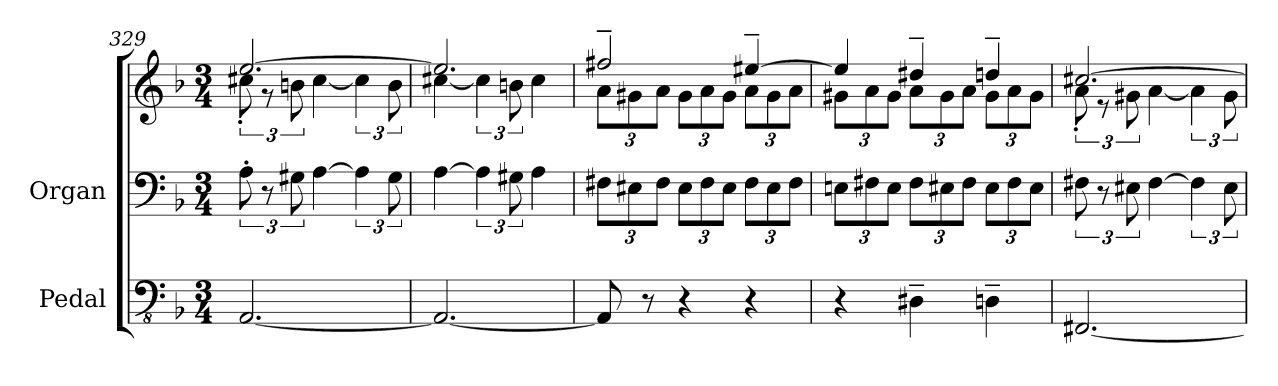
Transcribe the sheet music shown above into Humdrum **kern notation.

**kern	**kern	**kern
*part2	*part1	*part1
*staff3	*staff2	*staff1
*I"Pedal	*I"Organ	*
*clefFv4	*clefF4	*clefG2
*k[b-]	*k[b-]	*k[b-]
*M3/4	*M3/4	*M3/4
=329	=329	=329
*	*	*^
[2.AAA/	12A'\	[2.ee/	12cc#X'\
.	12r	.	12r
.	12G#X\	.	12bn\
.	[4A\	.	[4cc#\
.	6A\]	.	6cc#\]
.	12G#\	.	12b\
=330	=330	=330	=330
2.AAA/_	[4A\	2.ee/]	[4cc#X\
.	6A\]	.	6cc#\]
.	12G#X\	.	12bn\
.	4A\	.	4cc#\
!!LO:LB:g=z	!!
=331	=331	=331	=331
*	*Xbrackettup	*	*Xbrackettup
8AAA/]	12F#X\L	2ff#X~/	12a\L
.	12E#X\	.	12g#X\
8r	.	.	.
.	12F#\J	.	12a\J
4r	12E#\L	.	12g#\L
.	12F#\	.	12a\
.	12E#\J	.	12g#\J
4r	12F#\L	[4ee#X~/	12a\L
.	12E#\	.	12g#\
.	12F#\J	.	12a\J
=332	=332	=332	=332
4r	12En\L	4ee#/]	12g#X\L
.	12F#X\	.	12a\
.	12E\J	.	12g#\J
4DD#X~\	12F#\L	4dd#X~/	12a\L
.	12E#X\	.	12g#\
.	12F#\J	.	12a\J
4DDn~\	12E#\L	4ddn~/	12g#\L
.	12F#\	.	12a\
.	12E#\J	.	12g#\J
=333	=333	=333	=333
*	*brackettup	*	*brackettup
[2.FFF#X/	12F#X\	[2.cc#X/	12a'\
.	12r	.	12r
.	12E#X\	.	12g#X\
.	[4F#\	.	[4a\
.	6F#\]	.	6a\]
.	12E#\	.	12g#\
*	*	*v	*v
=	=	=
*-	*-	*-
